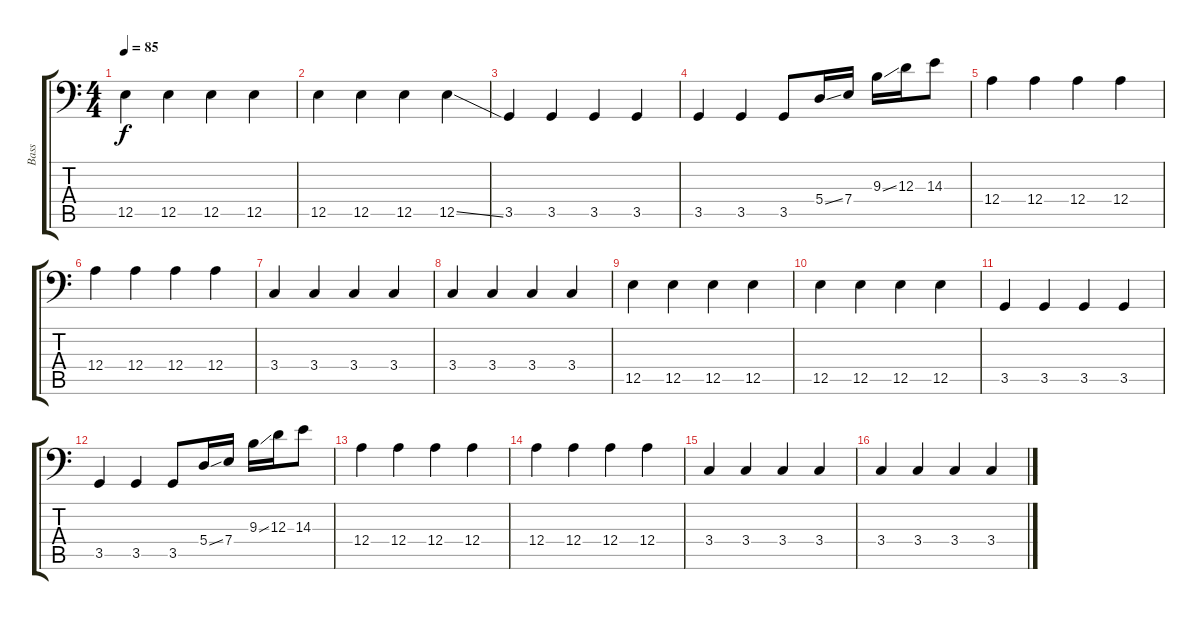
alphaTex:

\track ("Bass" "Bass") {instrument fretlessbass}
\staff {score tabs}
\tuning (C3 G2 D2 A1 E1 B0) {hide}
\ts (4 4)
\tempo 85
\clef f4
\ks c
12.5.4{dy f} 12.5.4 12.5.4 12.5.4 |
12.5.4 12.5.4 12.5.4 12.5{ss}.4 |
3.5.4 3.5.4 3.5.4 3.5.4 |
3.5.4 3.5.4 3.5.8 5.4{ss}.16 7.4.16 9.3{ss}.16 12.3.16 14.3.8 |
12.4.4 12.4.4 12.4.4 12.4.4 |
12.4.4 12.4.4 12.4.4 12.4.4 |
3.4.4 3.4.4 3.4.4 3.4.4 |
3.4.4 3.4.4 3.4.4 3.4.4 |
12.5.4{volume 5} 12.5.4 12.5.4 12.5.4 |
12.5.4 12.5.4 12.5.4 12.5.4 |
3.5.4 3.5.4 3.5.4 3.5.4 |
3.5.4 3.5.4 3.5.8 5.4{ss}.16 7.4.16 9.3{ss}.16 12.3.16 14.3.8 |
12.4.4{volume 0} 12.4.4 12.4.4 12.4.4 |
12.4.4 12.4.4 12.4.4 12.4.4 |
3.4.4 3.4.4 3.4.4 3.4.4 |
3.4.4 3.4.4 3.4.4 3.4.4
